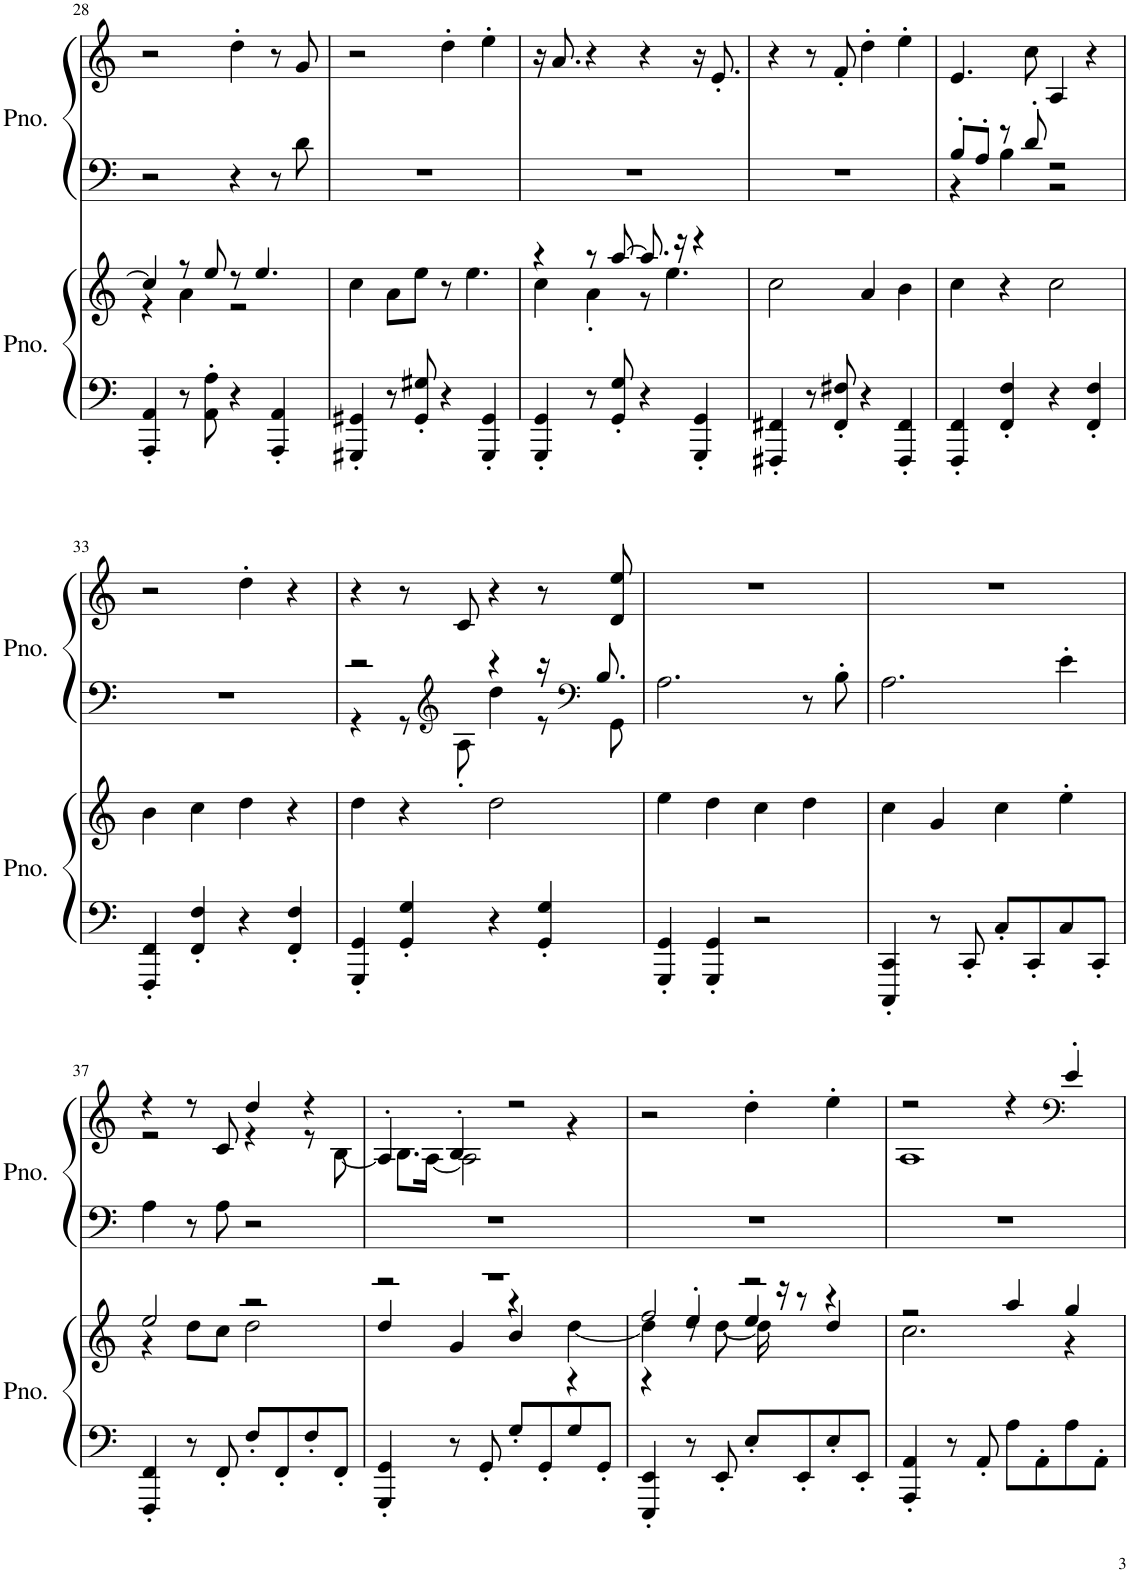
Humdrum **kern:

**kern	**kern	**kern	**kern
*part2	*part2	*part1	*part1
*staff4	*staff3	*staff2	*staff1
*I"Piano	*	*I"Piano	*
*I'Pno.	*	*I'Pno.	*
!!LO:PB:g=z
*clefF4	*clefG2	*clefF4	*clefG2
*k[]	*k[]	*k[]	*k[]
*M4/4	*M4/4	*M4/4	*M4/4
=28	=28	=28	=28
*	*^	*	*
4AAA/' 4AA/'	4cc/]	4r	2r	2r
8r	8r	4a\	.	.
8AA\' 8A\'	8ee/	.	.	.
4r	8r	2r	4r	4dd'\
.	4.ee/	.	.	.
4AAA/' 4AA/'	.	.	8r	8r
.	.	.	8d\	8g/
*	*v	*v	*	*
=29	=29	=29	=29
4GGG#X/' 4GG#X/'	4cc\	1r	2r
8r	8a\L	.	.
8GG#/' 8G#X/'	8ee\J	.	.
4r	8r	.	4dd'\
.	4.ee\	.	.
4GGG#/' 4GG#/'	.	.	4ee'\
=30	=30	=30	=30
*	*^	*	*
4GGG/' 4GG/'	4r	4cc\	1r	16r
.	.	.	.	8.a/
8r	8r	4a'\	.	4r
8GG/' 8G/'	[8aa/	.	.	.
4r	8.aa/]	8r	.	4r
.	.	4.ee\	.	.
.	16r	.	.	.
4GGG/' 4GG/'	4r	.	.	16r
.	.	.	.	8.e'/
*	*v	*v	*	*
=31	=31	=31	=31
4FFF#X/' 4FF#X/'	2cc\	1r	4r
8r	.	.	8r
8FF#/' 8F#X/'	.	.	8f'/
4r	4a/	.	4dd'\
4FFF#/' 4FF#/'	4b\	.	4ee'\
=32	=32	=32	=32
*	*	*^	*
4FFF/' 4FF/'	4cc\	8B'/L	4r	4.e/
.	.	8A'/J	.	.
4FF/' 4F/'	4r	8r	4B\	.
.	.	8d'/	.	8cc\
4r	2cc\	2r	2r	4A/
4FF/' 4F/'	.	.	.	4r
*	*	*v	*v	*
!!LO:LB:g=z
=33	=33	=33	=33
4FFF/' 4FF/'	4b\	1r	2r
4FF/' 4F/'	4cc\	.	.
4r	4dd\	.	4dd'\
4FF/' 4F/'	4r	.	4r
=34	=34	=34	=34
*	*	*^	*
4GGG/' 4GG/'	4dd\	2r	4r	4r
4GG/' 4G/'	4r	.	8r	8r
*	*	*clefG2	*	*
.	.	.	8A'\	8c/
4r	2dd\	4r	4dd\	4r
4GG/' 4G/'	.	16r	8r	8r
*	*	*clefF4	*	*
.	.	8.B/	.	.
.	.	.	8GG\	8d/ 8ee/
*	*	*v	*v	*
=35	=35	=35	=35
4GGG/' 4GG/'	4ee\	2.A\	1r
4GGG/' 4GG/'	4dd\	.	.
2r	4cc\	.	.
.	4dd\	8r	.
.	.	8B'\	.
=36	=36	=36	=36
4CCC/' 4CC/'	4cc\	2.A\	1r
8r	4g/	.	.
8CC'/	.	.	.
8C'/L	4cc\	.	.
8CC'/	.	.	.
8C/	4ee'\	4e'\	.
8CC'/J	.	.	.
!!LO:LB:g=z
=37	=37	=37	=37
*	*^	*	*^
4FFF/' 4FF/'	2ee/	4r	4A\	4r	2r
8r	.	8dd\L	8r	8r	.
8FF'/	.	8cc\J	8A\	8c/	.
8F'/L	2r	2dd\	2r	4dd/	4r
8FF'/	.	.	.	.	.
8F'/	.	.	.	4r	8r
8FF'/J	.	.	.	.	[8B\
=38	=38	=38	=38	=38	=38
*	*	*^	*	*	*
4GGG/' 4GG/'	1r	2r	4dd/	1r	4A'/	8.B\L]
.	.	.	.	.	.	[16A\Jk
8r	.	.	4g/	.	4B'/	2A\]
8GG'/	.	.	.	.	.	.
8G'/L	.	4r	4b/	.	2r	.
8GG'/	.	.	.	.	.	.
8G/	.	[4dd\	4r	.	.	4r
8GG'/J	.	.	.	.	.	.
*	*	*	*	*	*v	*v
=39	=39	=39	=39	=39	=39
4EEE/' 4EE/'	2ff/	4dd\]	4r	1r	2r
8r	.	8r	4ee'/	.	.
8EE'/	.	[8dd\	.	.	.
8E'/L	2r	16dd\]	4ee/	.	4dd'\
.	.	16r	.	.	.
8EE'/	.	8r	.	.	.
8E'/	.	4r	4dd/	.	4ee'\
8EE'/J	.	.	.	.	.
*	*	*v	*v	*	*
=40	=40	=40	=40	=40
*	*	*	*	*^
4AAA/' 4AA/'	2r	2.cc\	1r	2r	1A
8r	.	.	.	.	.
8AA'/	.	.	.	.	.
8A\L	4aa/	.	.	4r	.
8AA'\	.	.	.	.	.
*	*	*	*	*clefF4	*
8A\	4gg/	4r	.	4e'/	.
8AA'\J	.	.	.	.	.
*	*v	*v	*	*v	*v
=	=	=	=
*-	*-	*-	*-
